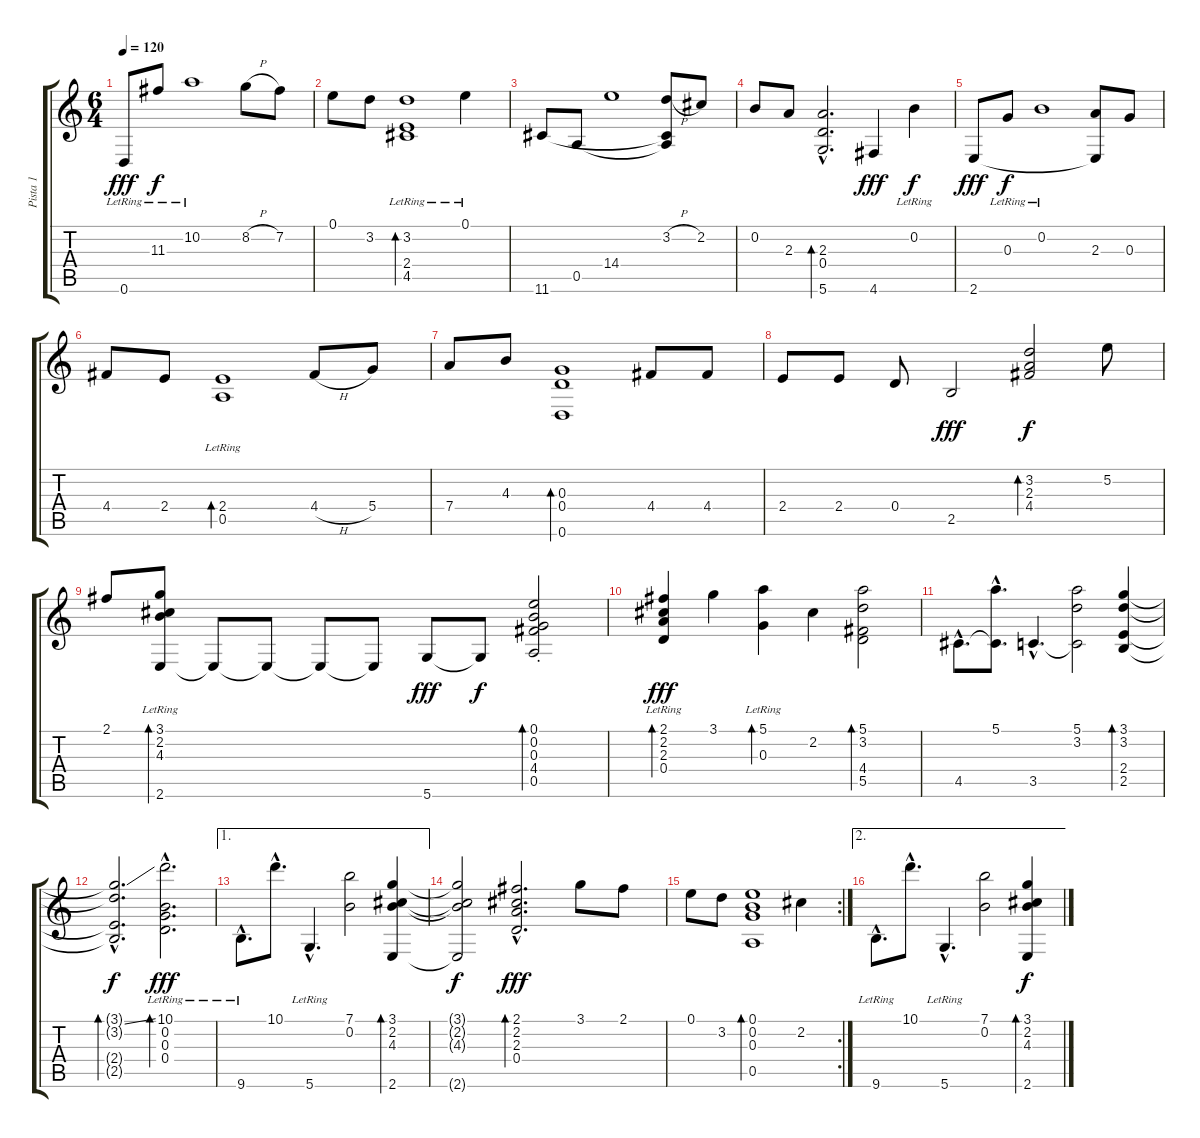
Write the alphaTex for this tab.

\track ("Pista 1" "Pista 1") {instrument acousticguitarnylon}
\staff {score tabs}
\tuning (E4 B3 G3 D3 A2 D2) {hide}
\ts (6 4)
\tempo 120
\clef g2
\ks c
0.6{lr}.8{dy fff instrument acousticguitarnylon} 11.3{lr}.8{dy f} 10.2{lr}.1 8.2{h}.8 7.2.8 |
0.1.8 3.2.8 (3.2{lr} 2.4{lr} 4.5{lr}).1{bd 480} 0.1{lr}.4 |
11.6.8 0.5.8 14.4.1 (3.2{h} 0.5{t} 11.6{t}).8 2.2.8 |
0.2.8 2.3.8 (2.3{hac} 0.4{hac} 5.6{hac}).2{d bd 480} 4.6.4{dy fff} 0.2{lr}.4{dy f} |
2.6.8{dy fff} 0.3{lr}.8{dy f} 0.2{lr}.1 (2.3 2.6{t}).8 0.3.8 |
4.4.8 2.4.8 (2.4 0.5{lr}).1{bd 480} 4.4{h}.8 5.4.8 |
7.4.8 4.3.8 (0.3 0.4 0.6).1{bd 480} 4.4.8 4.4.8 |
2.4.8 2.4.8 0.4.8 2.5.2{dy fff} (3.2 2.3 4.4).2{bd 480 dy f} 5.2.8 |
2.1.8 (3.1{lr} 2.2{lr} 4.3{lr} 2.6{lr}).8{bd 480} 2.6{t}.8 2.6{t}.8 2.6{t}.8 2.6{t}.8 5.6.8{dy fff} 5.6{t}.8{dy f} (0.1 0.2 0.3 4.4 0.5{st}).2{bd 120} |
(2.1{lr} 2.2{lr} 2.3{lr} 0.4{lr}).4{bd 480 dy fff} 3.1.4 (5.1{lr} 0.3{lr}).4{bd 480} 2.2.4 (5.1 3.2 4.4 5.5).2{bd 480} |
4.5{hac}.8{d} (5.1{hac} 4.5{hac t}).8{d} 3.5{hac}.4{d} (5.1 3.2 3.5{t}).2 (3.1 3.2 2.4 2.5).4{bd 480} |
(3.1{ss hac t} 3.2{hac t} 2.4{hac t} 2.5{hac t}).2{d bd 480 dy f} (10.1{hac lr} 0.2{hac lr} 0.3{hac lr} 0.4{hac lr}).2{d bd 480 dy fff} |
\ae 1
9.6{hac lr}.8{d} 10.1{hac}.8{d} 5.6{hac lr}.4{d} (7.1 0.2).2 (3.1 2.2 4.3 2.6).4{bd 480} |
(3.1{t} 2.2{t} 4.3{t} 2.6{t}).2{dy f} (2.1{hac} 2.2{hac} 2.3{hac} 0.4{hac}).2{d bd 480 dy fff} 3.1.8 2.1.8 |
\rc 2
0.1.8 3.2.8 (0.1 0.2 0.3 0.5).1{bd 480} 2.2.4 |
\ae 2
9.6{hac lr}.8{d} 10.1{hac}.8{d} 5.6{hac lr}.4{d} (7.1 0.2).2 (3.1 2.2 4.3 2.6).4{bd 480 dy f}
